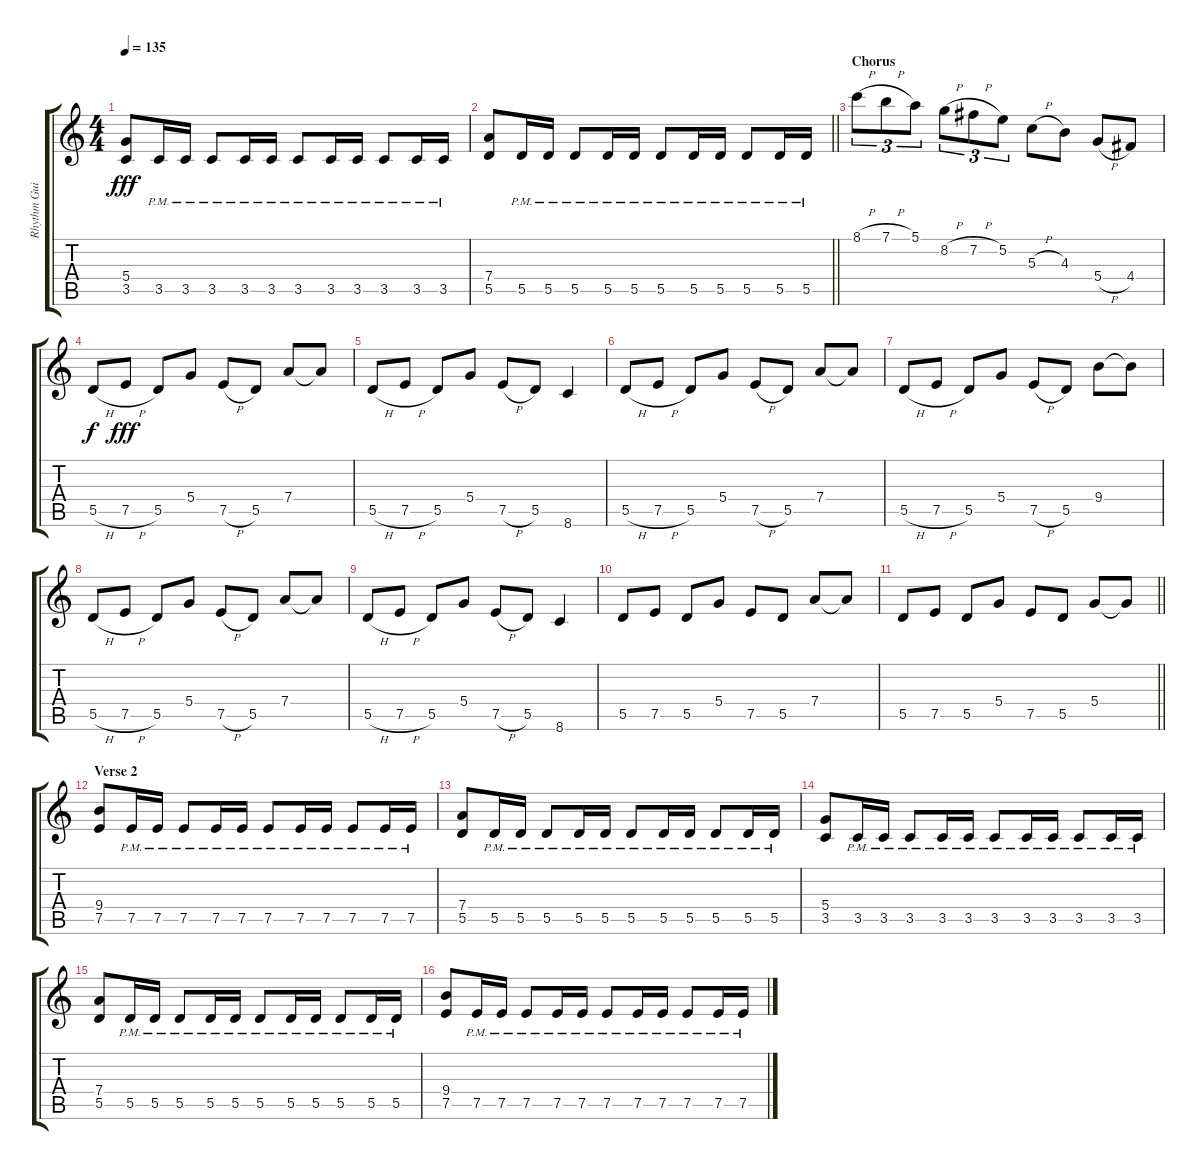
\track ("Rhythm Guitar" "Rhythm Gui") {instrument acousticguitarsteel bank 123}
\staff {score tabs}
\tuning (E4 B3 G3 D3 A2 E2) {hide}
\ts (4 4)
\tempo 135
\clef g2
\ks c
(5.4 3.5).8{dy fff} 3.5{pm}.16 3.5{pm}.16 3.5{pm}.8 3.5{pm}.16 3.5{pm}.16 3.5{pm}.8 3.5{pm}.16 3.5{pm}.16 3.5{pm}.8 3.5{pm}.16 3.5{pm}.16 |
\barLineRight lightlight
(7.4 5.5).8 5.5{pm}.16 5.5{pm}.16 5.5{pm}.8 5.5{pm}.16 5.5{pm}.16 5.5{pm}.8 5.5{pm}.16 5.5{pm}.16 5.5{pm}.8 5.5{pm}.16 5.5{pm}.16 |
\section ("" "Chorus ")
8.1{h}.8{tu (3 2)} 7.1{h}.8{tu (3 2)} 5.1.8{tu (3 2)} 8.2{h}.8{tu (3 2)} 7.2{h}.8{tu (3 2)} 5.2.8{tu (3 2)} 5.3{h}.8 4.3.8 5.4{h}.8 4.4.8 |
5.5{h}.8{dy f} 7.5{h}.8{dy fff} 5.5.8 5.4.8 7.5{h}.8 5.5.8 7.4.8 7.4{t}.8 |
5.5{h}.8 7.5{h}.8 5.5.8 5.4.8 7.5{h}.8 5.5.8 8.6.4 |
5.5{h}.8 7.5{h}.8 5.5.8 5.4.8 7.5{h}.8 5.5.8 7.4.8 7.4{t}.8 |
5.5{h}.8 7.5{h}.8 5.5.8 5.4.8 7.5{h}.8 5.5.8 9.4.8 9.4{t}.8 |
5.5{h}.8 7.5{h}.8 5.5.8 5.4.8 7.5{h}.8 5.5.8 7.4.8 7.4{t}.8 |
5.5{h}.8 7.5{h}.8 5.5.8 5.4.8 7.5{h}.8 5.5.8 8.6.4 |
5.5.8 7.5.8 5.5.8 5.4.8 7.5.8 5.5.8 7.4.8 7.4{t}.8 |
\barLineRight lightlight
5.5.8 7.5.8 5.5.8 5.4.8 7.5.8 5.5.8 5.4.8 5.4{t}.8 |
\section ("" "Verse 2")
(9.4 7.5).8{instrument overdrivenguitar} 7.5{pm}.16 7.5{pm}.16 7.5{pm}.8 7.5{pm}.16 7.5{pm}.16 7.5{pm}.8 7.5{pm}.16 7.5{pm}.16 7.5{pm}.8 7.5{pm}.16 7.5{pm}.16 |
(7.4 5.5).8 5.5{pm}.16 5.5{pm}.16 5.5{pm}.8 5.5{pm}.16 5.5{pm}.16 5.5{pm}.8 5.5{pm}.16 5.5{pm}.16 5.5{pm}.8 5.5{pm}.16 5.5{pm}.16 |
(5.4 3.5).8 3.5{pm}.16 3.5{pm}.16 3.5{pm}.8 3.5{pm}.16 3.5{pm}.16 3.5{pm}.8 3.5{pm}.16 3.5{pm}.16 3.5{pm}.8 3.5{pm}.16 3.5{pm}.16 |
(7.4 5.5).8 5.5{pm}.16 5.5{pm}.16 5.5{pm}.8 5.5{pm}.16 5.5{pm}.16 5.5{pm}.8 5.5{pm}.16 5.5{pm}.16 5.5{pm}.8 5.5{pm}.16 5.5{pm}.16 |
(9.4 7.5).8{instrument overdrivenguitar} 7.5{pm}.16 7.5{pm}.16 7.5{pm}.8 7.5{pm}.16 7.5{pm}.16 7.5{pm}.8 7.5{pm}.16 7.5{pm}.16 7.5{pm}.8 7.5{pm}.16 7.5{pm}.16
